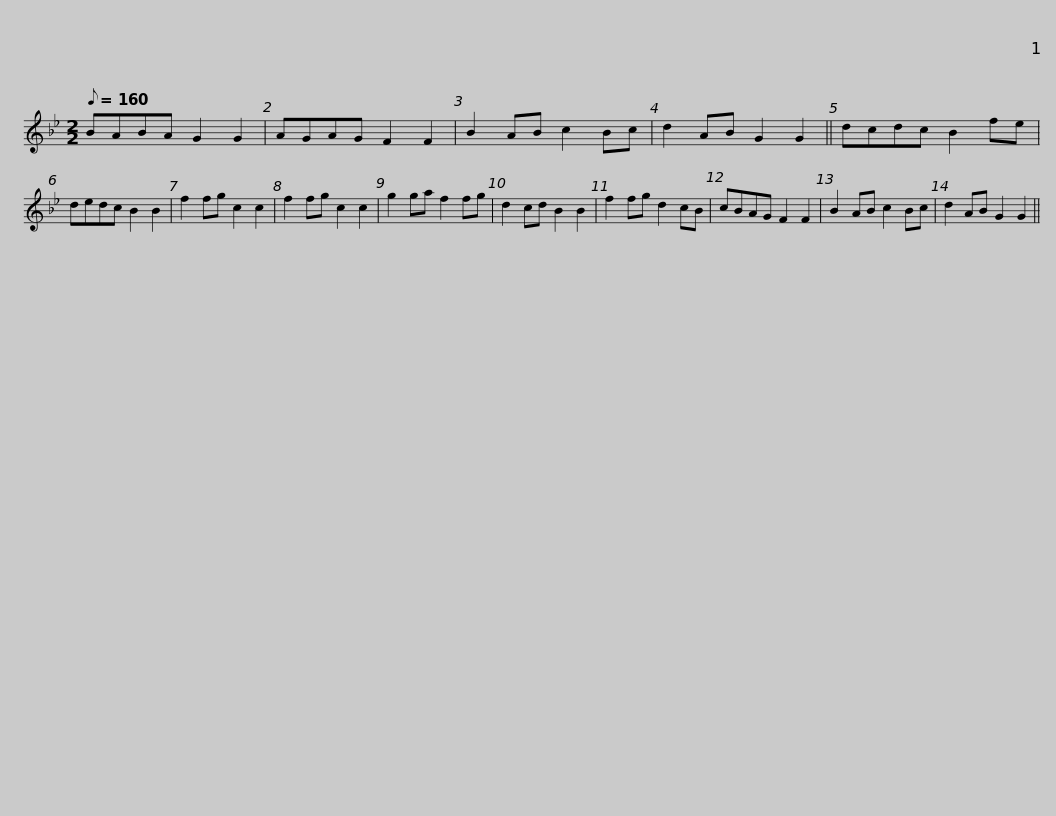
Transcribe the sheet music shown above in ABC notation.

X:1
L:1/8
Q:1/8=160
M:2/2
I:linebreak $
K:Gmin
V:1 treble
V:1
 BABA G2 G2 | AGAG F2 F2 | B2 AB c2 Bc | d2 AB G2 G2 || dcdc B2 fe | %5
 dedc B2 B2 | f2 fg c2 c2 |$ f2 fg c2 c2 | g2 ga f2 fg | d2 cd B2 B2 | %10
 f2 fg d2 cB | cBAG F2 F2 | B2 AB c2 Bc | d2 AB G2 G2 || %14
